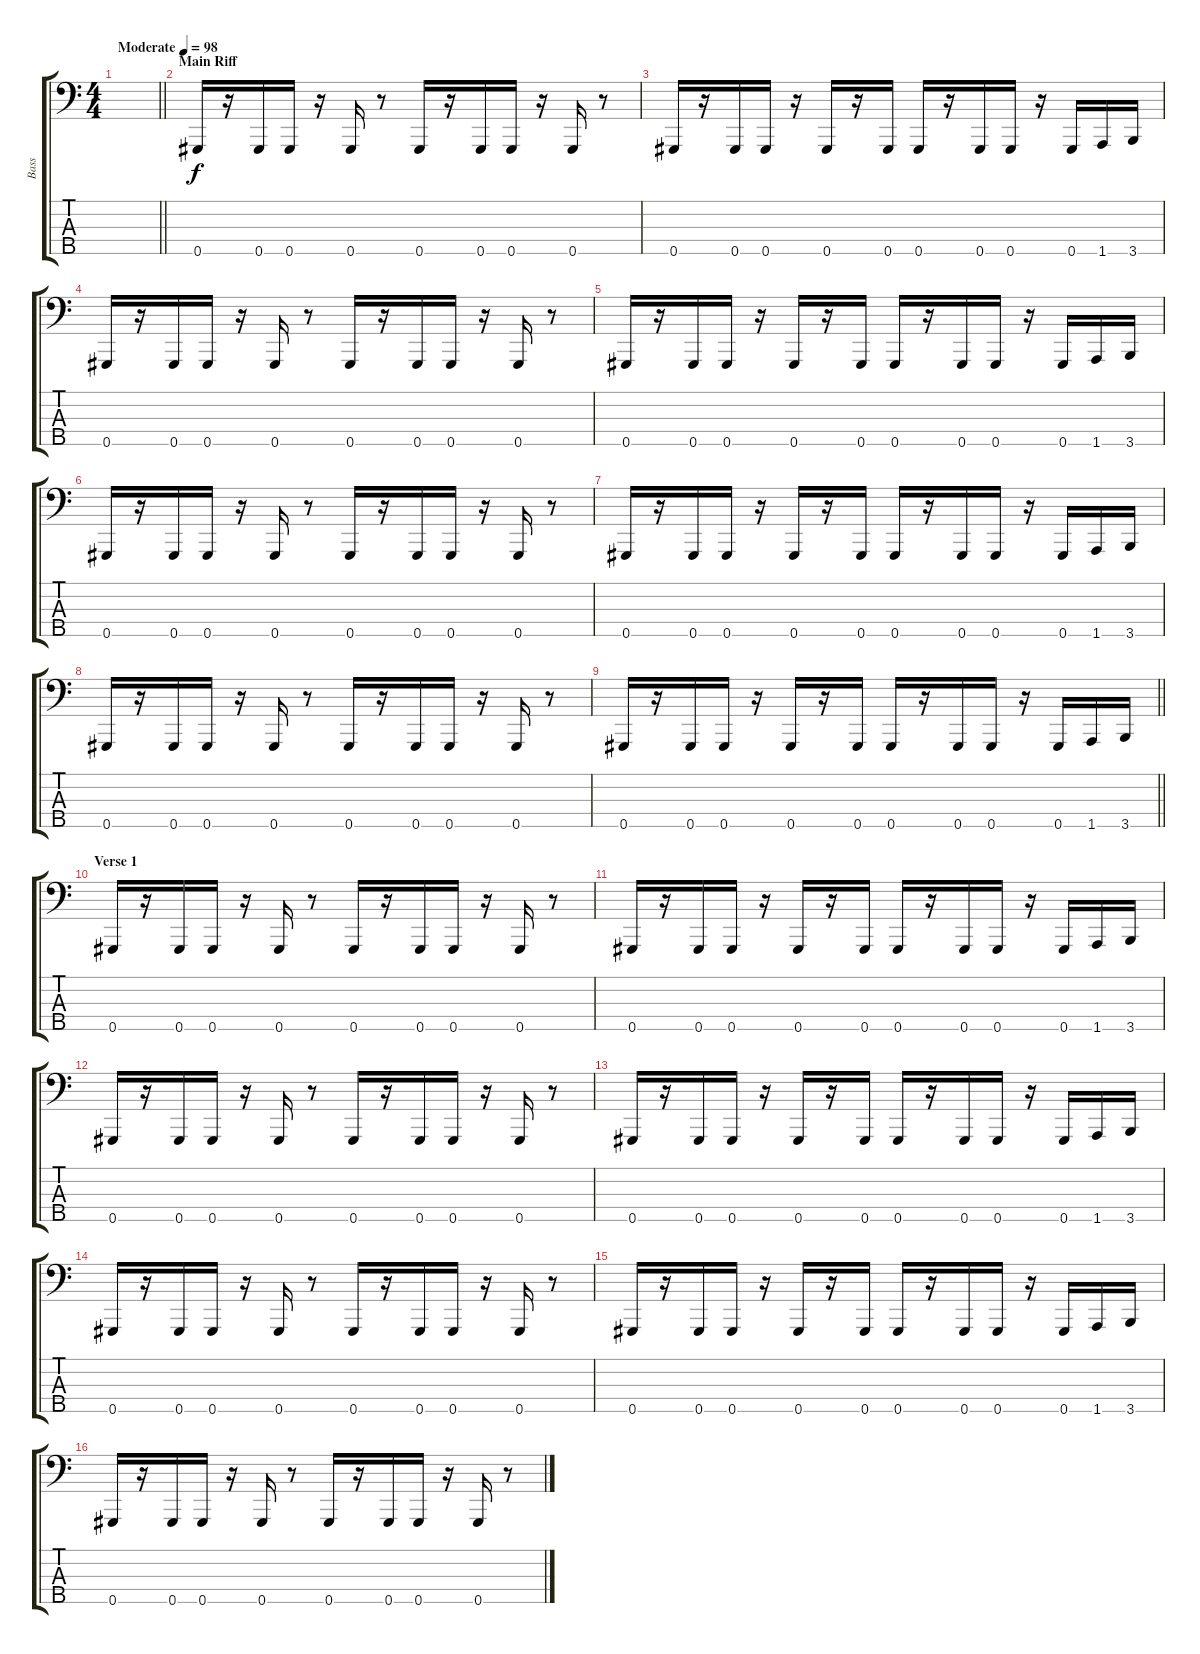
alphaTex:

\track ("Bass" "Bass") {instrument electricbassfinger}
\staff {score tabs}
\tuning (Gb2 Db2 Ab1 Eb1 Ab0) {hide}
\ts (4 4)
\tempo (98 "Moderate")
\clef f4
\barLineRight lightlight
\ks c
|
\section ("" "Main Riff")
0.5.16 r.16 0.5.16 0.5.16 r.16 0.5.16 r.8 0.5.16 r.16 0.5.16 0.5.16 r.16 0.5.16 r.8 |
0.5.16 r.16 0.5.16 0.5.16 r.16 0.5.16 r.16 0.5.16 0.5.16 r.16 0.5.16 0.5.16 r.16 0.5.16 1.5.16 3.5.16 |
0.5.16 r.16 0.5.16 0.5.16 r.16 0.5.16 r.8 0.5.16 r.16 0.5.16 0.5.16 r.16 0.5.16 r.8 |
0.5.16 r.16 0.5.16 0.5.16 r.16 0.5.16 r.16 0.5.16 0.5.16 r.16 0.5.16 0.5.16 r.16 0.5.16 1.5.16 3.5.16 |
0.5.16 r.16 0.5.16 0.5.16 r.16 0.5.16 r.8 0.5.16 r.16 0.5.16 0.5.16 r.16 0.5.16 r.8 |
0.5.16 r.16 0.5.16 0.5.16 r.16 0.5.16 r.16 0.5.16 0.5.16 r.16 0.5.16 0.5.16 r.16 0.5.16 1.5.16 3.5.16 |
0.5.16 r.16 0.5.16 0.5.16 r.16 0.5.16 r.8 0.5.16 r.16 0.5.16 0.5.16 r.16 0.5.16 r.8 |
\barLineRight lightlight
0.5.16 r.16 0.5.16 0.5.16 r.16 0.5.16 r.16 0.5.16 0.5.16 r.16 0.5.16 0.5.16 r.16 0.5.16 1.5.16 3.5.16 |
\section ("" "Verse 1")
0.5.16 r.16 0.5.16 0.5.16 r.16 0.5.16 r.8 0.5.16 r.16 0.5.16 0.5.16 r.16 0.5.16 r.8 |
0.5.16 r.16 0.5.16 0.5.16 r.16 0.5.16 r.16 0.5.16 0.5.16 r.16 0.5.16 0.5.16 r.16 0.5.16 1.5.16 3.5.16 |
0.5.16 r.16 0.5.16 0.5.16 r.16 0.5.16 r.8 0.5.16 r.16 0.5.16 0.5.16 r.16 0.5.16 r.8 |
0.5.16 r.16 0.5.16 0.5.16 r.16 0.5.16 r.16 0.5.16 0.5.16 r.16 0.5.16 0.5.16 r.16 0.5.16 1.5.16 3.5.16 |
0.5.16 r.16 0.5.16 0.5.16 r.16 0.5.16 r.8 0.5.16 r.16 0.5.16 0.5.16 r.16 0.5.16 r.8 |
0.5.16 r.16 0.5.16 0.5.16 r.16 0.5.16 r.16 0.5.16 0.5.16 r.16 0.5.16 0.5.16 r.16 0.5.16 1.5.16 3.5.16 |
0.5.16 r.16 0.5.16 0.5.16 r.16 0.5.16 r.8 0.5.16 r.16 0.5.16 0.5.16 r.16 0.5.16 r.8
